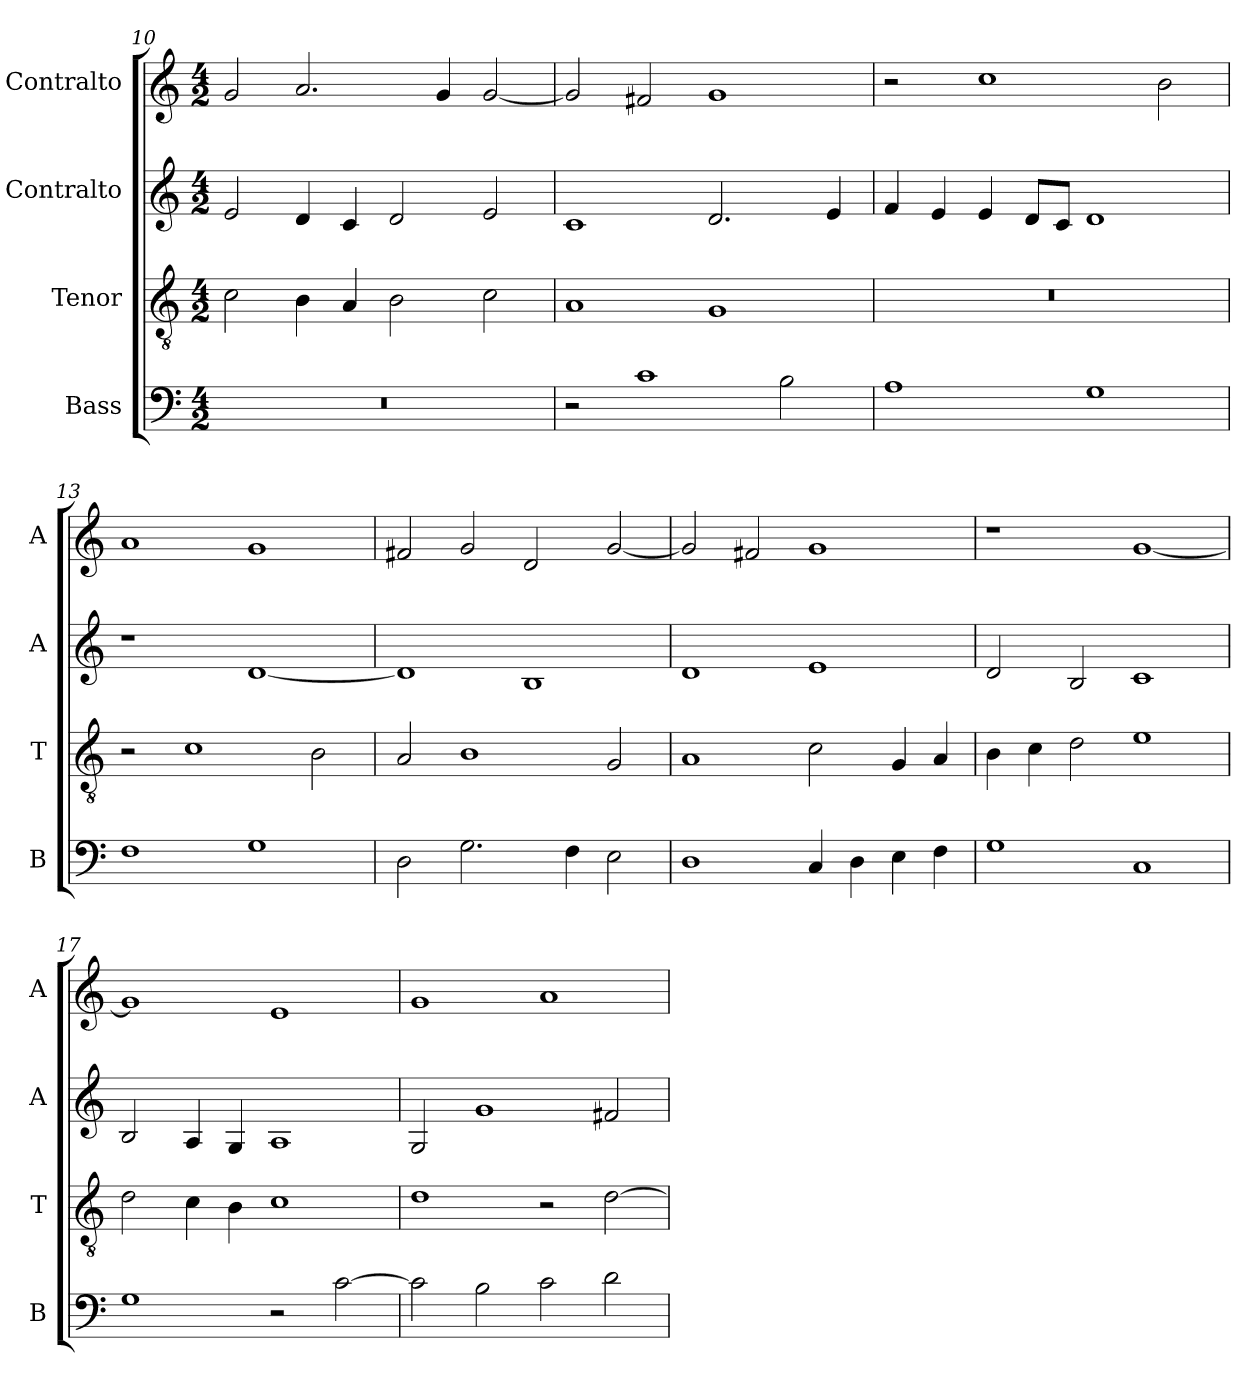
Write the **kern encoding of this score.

**kern	**kern	**kern	**kern
*part4	*part3	*part2	*part1
*staff4	*staff3	*staff2	*staff1
*I"Bass	*I"Tenor	*I"Contralto	*I"Contralto
*I'B	*I'T	*I'A	*I'A
*clefF4	*clefGv2	*clefG2	*clefG2
*k[]	*k[]	*k[]	*k[]
*G:mix	*G:mix	*G:mix	*G:mix
*M4/2	*M4/2	*M4/2	*M4/2
=10	=10	=10	=10
0r	2c	2e	2g
.	4B	4d	2.a
.	4A	4c	.
.	2B	2d	.
.	.	.	4g
.	2c	2e	[2g
=11	=11	=11	=11
2r	1A	1c	2g]
1c	.	.	2f#X
.	1G	2.d	1g
2B	.	.	.
.	.	4e	.
=12	=12	=12	=12
1A	0r	4f	2r
.	.	4e	.
.	.	4e	1cc
.	.	8d/L	.
.	.	8c/J	.
1G	.	1d	.
.	.	.	2b
=13	=13	=13	=13
1F	2r	1r	1a
.	1c	.	.
1G	.	[1d	1g
.	2B	.	.
=14	=14	=14	=14
2D	2A	1d]	2f#X
2.G	1B	.	2g
.	.	1B	2d
4F	.	.	.
2E	2G	.	[2g
=15	=15	=15	=15
1D	1A	1d	2g]
.	.	.	2f#X
4C	2c	1e	1g
4D	.	.	.
4E	4G	.	.
4F	4A	.	.
=16	=16	=16	=16
1G	4B	2d	1r
.	4c	.	.
.	2d	2B	.
1C	1e	1c	[1g
=17	=17	=17	=17
1G	2d	2B	1g]
.	4c	4A	.
.	4B	4G	.
2r	1c	1A	1e
[2c	.	.	.
=18	=18	=18	=18
2c]	1d	2G	1g
2B	.	1g	.
2c	2r	.	1a
2d	[2d	2f#X	.
=	=	=	=
*-	*-	*-	*-
